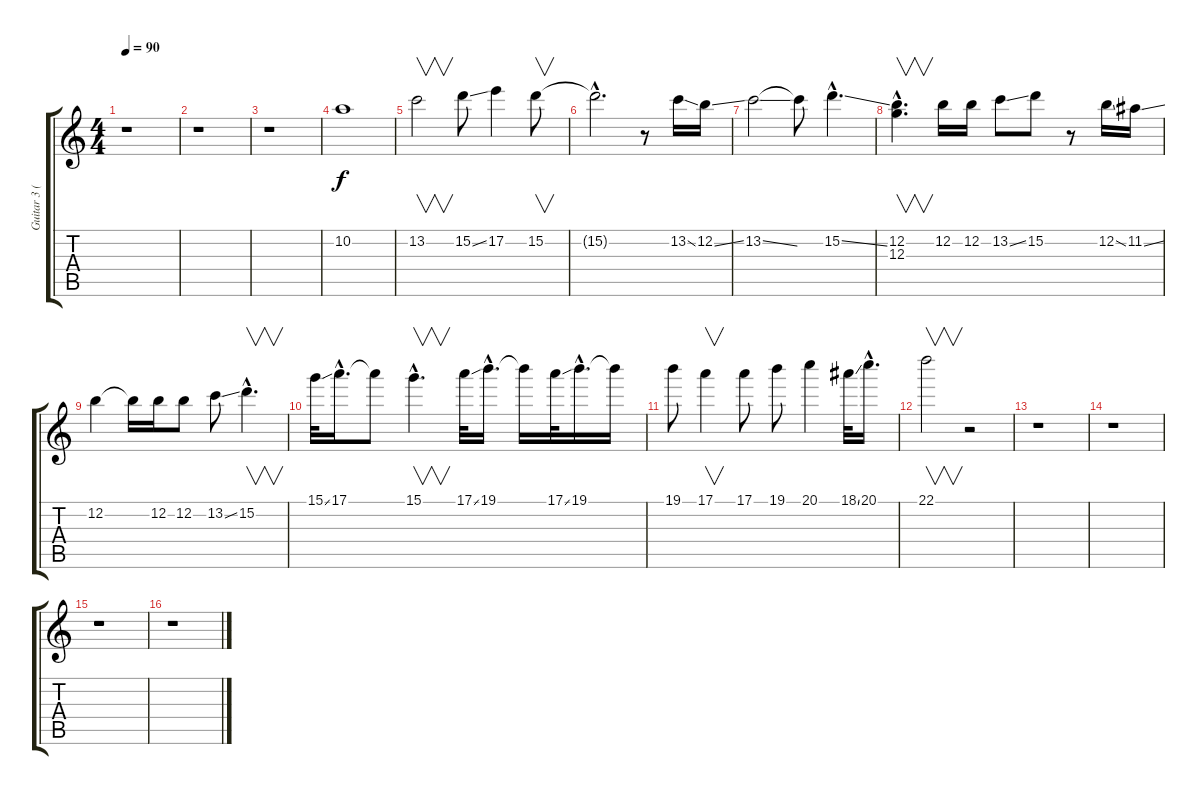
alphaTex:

\track ("Guitar 3 (slide)" "Guitar 3 (") {instrument overdrivenguitar}
\staff {score tabs}
\tuning (E4 B3 G3 D3 A2 E2) {hide}
\ts (4 4)
\tempo 90
\clef g2
\ks c
r.1{dy f} |
r.1 |
r.1 |
10.2.1 |
13.2.2{v} 15.2{ss}.8 17.2.4 15.2.8{v} |
15.2{hac t}.2{d} r.8 13.2{ss}.16 12.2{ss}.16 |
13.2{ss}.2 13.2{t}.8 15.2{ss hac}.4{d} |
(12.2{hac} 12.3{hac}).4{v d} 12.2.16 12.2.16 13.2{ss}.8 15.2.8 r.8 12.2{ss}.16 11.2{ss}.16 |
12.2.4 12.2{t}.16 12.2.16 12.2.8 13.2{ss}.8 15.2{hac}.4{v d} |
15.1{ss}.32 17.1{hac}.16{d} 17.1{t}.8 15.1{hac}.4{v d} 17.1{ss}.32 19.1{hac}.16{d} 19.1{t}.16 17.1{ss}.32 19.1{hac}.16{d} 19.1{t}.16 |
19.1.8 17.1.4{v} 17.1.8 19.1.8 20.1.4 18.1{ss}.32 20.1{hac}.16{d} |
22.1.2{v} r.2 |
r.1 |
r.1 |
r.1 |
r.1
